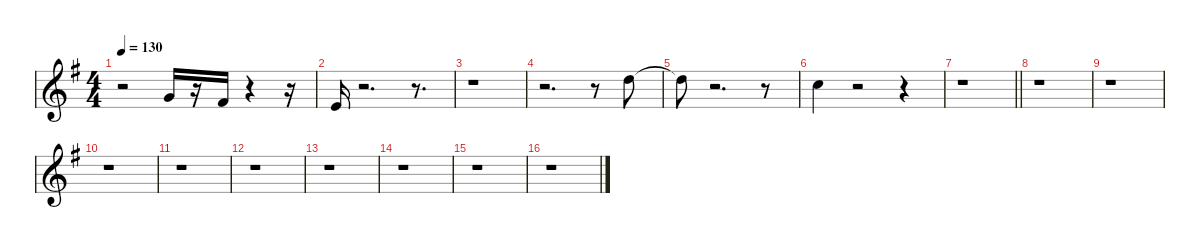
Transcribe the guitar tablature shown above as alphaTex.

\defaultSystemsLayout 4
\hideDynamics
\bracketExtendMode nobrackets
\singleTrackTrackNamePolicy hidden
\multiTrackTrackNamePolicy hidden
\otherSystemsTrackNameOrientation horizontal
\track ("Campane tubulari" "ll.") {instrument tubularbells}
\staff {score}
\tuning (E4 B3 G3 D3 A2 E2)
\ts (4 4)
\tempo 130
\clef g2
\ks eminor
r.2{dy f beam Down} 3.1{acc forcenatural}.16{dy ff beam Up} r.16{beam Up} 2.1{acc #}.16{dy fff beam Up} r.4{beam Up} r.16{beam Up} |
0.1{acc forcenatural}.16{beam Up} r.2{d beam Up} r.8{d beam Up} |
r.1{beam Down} |
r.2{d beam Down} r.8{beam Down} 10.1{acc forcenatural}.8{dy f beam Down} |
10.1{t acc forcenatural}.8{beam Down} r.2{d beam Down} r.8{beam Down} |
8.1{acc forcenatural}.4{beam Down} r.2{beam Down} r.4{beam Down} |
\barLineRight lightlight
r.1{beam Down} |
r.1{beam Down} |
r.1{beam Down} |
r.1{beam Down} |
r.1{beam Down} |
r.1{beam Down} |
r.1{beam Down} |
r.1{beam Down} |
r.1{beam Down} |
r.1{beam Down}
